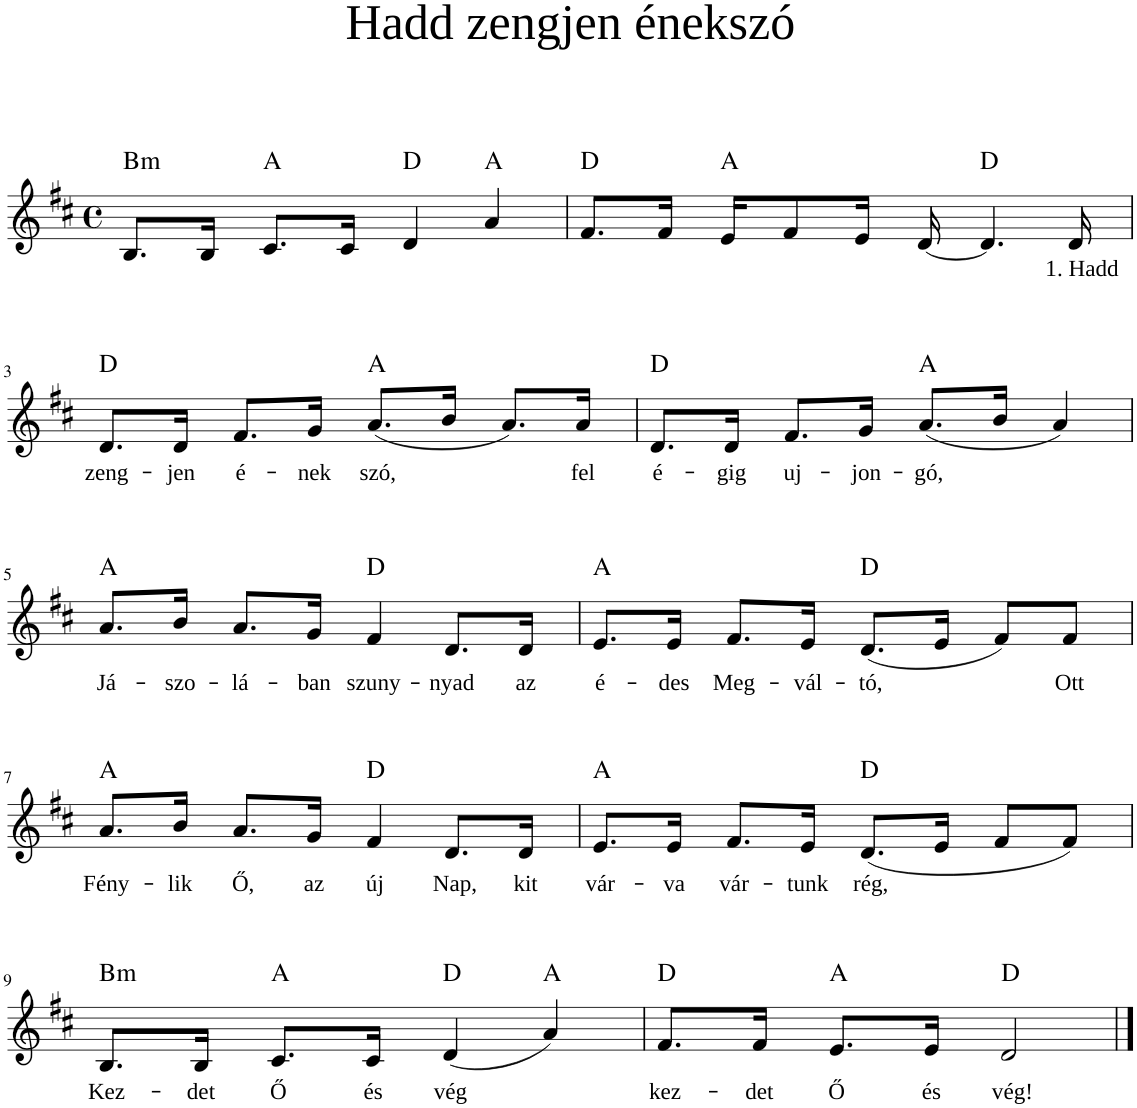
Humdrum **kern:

**kern	**text	**harte
*part1	*part1	*part1
*staff1	*staff1	*
*I"Piano	*	*
*I'Pno	*	*
*clefG2	*	*
*k[f#c#]	*	*
*M4/4	*	*
*met(c)	*	*
=1	=1	=1
!	!	!LO:H:kt=m
8.B/L	.	B:min
16B/Jk	.	.
8.c#/L	.	A:maj
16c#/Jk	.	.
4d/	.	D:maj
4a/	.	A:maj
=2	=2	=2
8.f#/L	.	D:maj
16f#/Jk	.	.
16e/KL	.	A:maj
8f#/	.	.
16e/Jk	.	.
[16d/	.	.
4.d/]	.	D:maj
!	!LO:LY:b	!
16d/	1. Hadd	.
!!LO:LB:g=z
=3	=3	=3
!	!LO:LY:b	!
8.d/L	zeng-	D:maj
!	!LO:LY:b	!
16d/Jk	-jen	.
!	!LO:LY:b	!
8.f#/L	é-	.
!	!LO:LY:b	!
16g/Jk	-nek	.
!	!LO:LY:b	!
(8.a/L	szó,	A:maj
16b/Jk	.	.
8.a/L)	.	.
!	!LO:LY:b	!
16a/Jk	fel	.
=4	=4	=4
!	!LO:LY:b	!
8.d/L	é-	D:maj
!	!LO:LY:b	!
16d/Jk	-gig	.
!	!LO:LY:b	!
8.f#/L	uj-	.
!	!LO:LY:b	!
16g/Jk	-jon-	.
!	!LO:LY:b	!
(8.a/L	-gó,	A:maj
16b/Jk	.	.
4a/)	.	.
!!LO:LB:g=z
=5	=5	=5
!	!LO:LY:b	!
8.a/L	Já-	A:maj
!	!LO:LY:b	!
16b/Jk	-szo-	.
!	!LO:LY:b	!
8.a/L	-lá-	.
!	!LO:LY:b	!
16g/Jk	-ban	.
!	!LO:LY:b	!
4f#/	szuny-	D:maj
!	!LO:LY:b	!
8.d/L	-nyad	.
!	!LO:LY:b	!
16d/Jk	az	.
=6	=6	=6
!	!LO:LY:b	!
8.e/L	é-	A:maj
!	!LO:LY:b	!
16e/Jk	-des	.
!	!LO:LY:b	!
8.f#/L	Meg-	.
!	!LO:LY:b	!
16e/Jk	-vál-	.
!	!LO:LY:b	!
(8.d/L	-tó,	D:maj
16e/Jk	.	.
8f#/L)	.	.
!	!LO:LY:b	!
8f#/J	Ott	.
!!LO:LB:g=z
=7	=7	=7
!	!LO:LY:b	!
8.a/L	Fény-	A:maj
!	!LO:LY:b	!
16b/Jk	-lik	.
!	!LO:LY:b	!
8.a/L	Ő,	.
!	!LO:LY:b	!
16g/Jk	az	.
!	!LO:LY:b	!
4f#/	új	D:maj
!	!LO:LY:b	!
8.d/L	Nap,	.
!	!LO:LY:b	!
16d/Jk	kit	.
=8	=8	=8
!	!LO:LY:b	!
8.e/L	vár-	A:maj
!	!LO:LY:b	!
16e/Jk	-va	.
!	!LO:LY:b	!
8.f#/L	vár-	.
!	!LO:LY:b	!
16e/Jk	-tunk	.
!	!LO:LY:b	!
(8.d/L	rég,	D:maj
16e/Jk	.	.
8f#/L	.	.
8f#/J)	.	.
!!LO:LB:g=z
=9	=9	=9
!	!LO:LY:b	!LO:H:kt=m
8.B/L	Kez-	B:min
!	!LO:LY:b	!
16B/Jk	-det	.
!	!LO:LY:b	!
8.c#/L	Ő	A:maj
!	!LO:LY:b	!
16c#/Jk	és	.
!	!LO:LY:b	!
(4d/	vég	D:maj
4a/)	.	A:maj
=10	=10	=10
!	!LO:LY:b	!
8.f#/L	kez-	D:maj
!	!LO:LY:b	!
16f#/Jk	-det	.
!	!LO:LY:b	!
8.e/L	Ő	A:maj
!	!LO:LY:b	!
16e/Jk	és	.
!	!LO:LY:b	!
2d/	vég!	D:maj
==	==	==
*-	*-	*-
